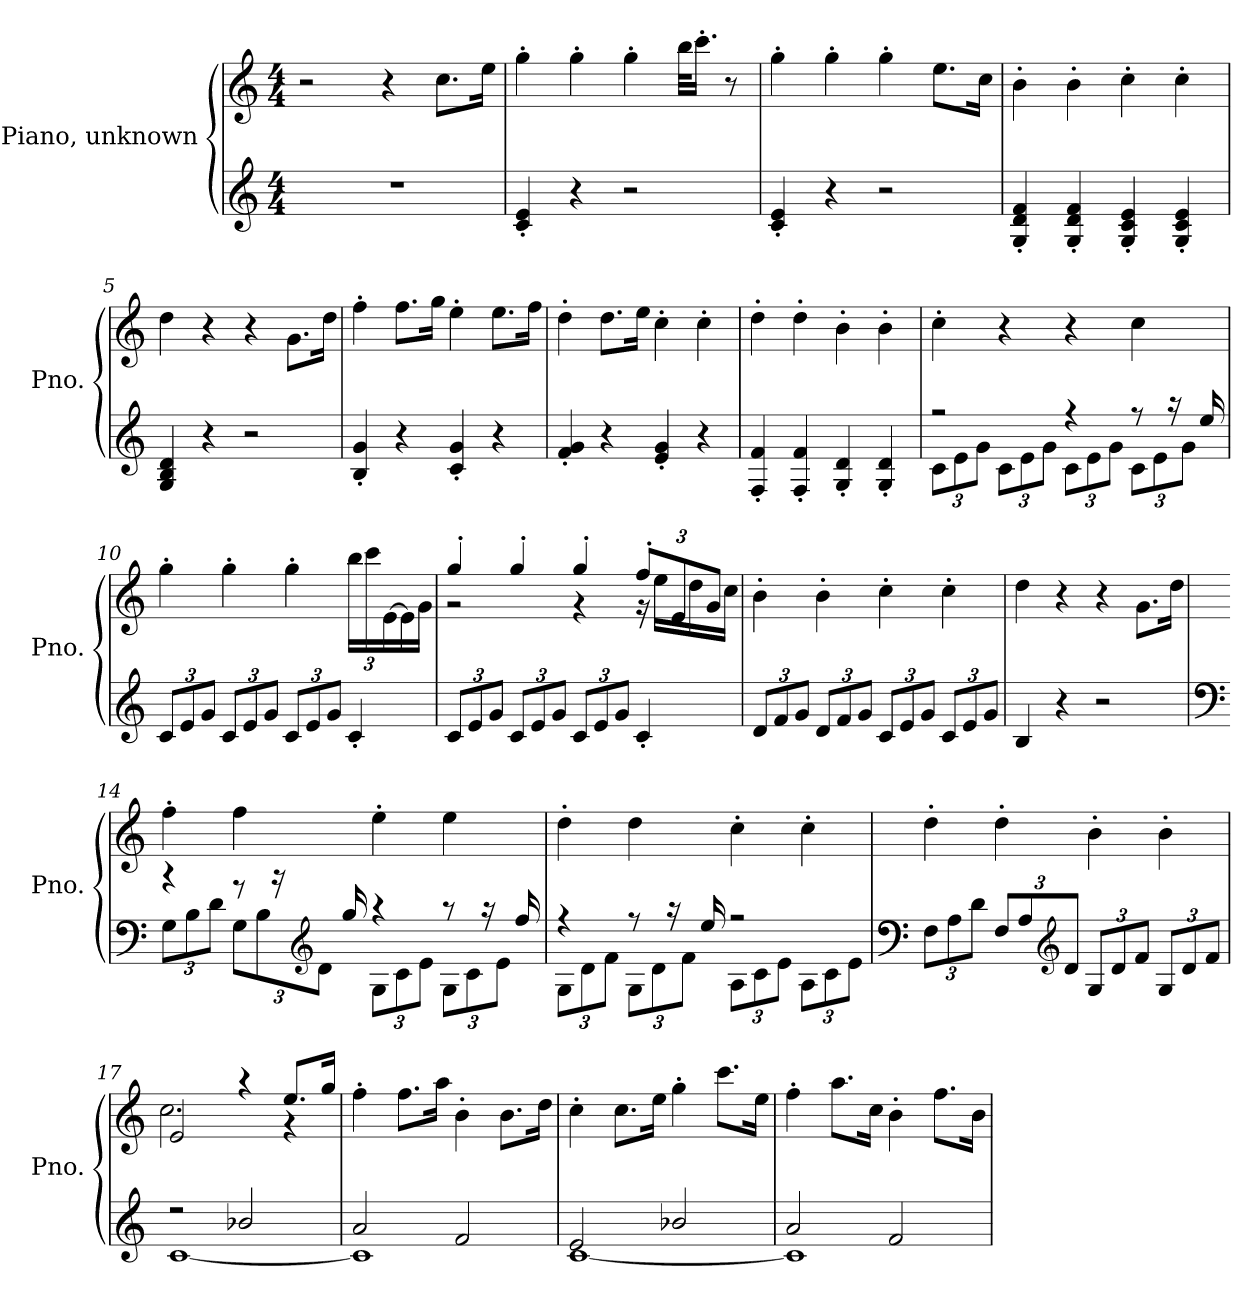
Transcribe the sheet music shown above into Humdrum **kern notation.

**kern	**kern
*part1	*part1
*staff2	*staff1
*I"Piano, unknown	*
*I'Pno.	*
*clefG2	*clefG2
*k[]	*k[]
*M4/4	*M4/4
*MM120	*MM120
=1	=1
1r	2r
.	4r
.	8.cc\L
.	16ee\Jk
=2	=2
4c/' 4e/'	4gg'\
4r	4gg'\
2r	4gg'\
.	32bb\KLL
.	16.ccc'\JJ
.	8r
=3	=3
4c/' 4e/'	4gg'\
4r	4gg'\
2r	4gg'\
.	8.ee\L
.	16cc\Jk
=4	=4
4G/' 4d/' 4f/'	4b'\
4G/' 4d/' 4f/'	4b'\
4G/' 4c/' 4e/'	4cc'\
4G/' 4c/' 4e/'	4cc'\
=5	=5
4G/ 4B/ 4d/	4dd\
4r	4r
2r	4r
.	8.g\L
.	16dd\Jk
=6	=6
4B/' 4g/'	4ff'\
4r	8.ff\L
.	16gg\Jk
4c/' 4g/'	4ee'\
4r	8.ee\L
.	16ff\Jk
!!LO:LB:g=z
=7	=7
4f/' 4g/'	4dd'\
4r	8.dd\L
.	16ee\Jk
4e/' 4g/'	4cc'\
4r	4cc'\
=8	=8
4F/' 4f/'	4dd'\
4F/' 4f/'	4dd'\
4G/' 4d/'	4b'\
4G/' 4d/'	4b'\
=9	=9
*^	*
*	*Xbrackettup	*
2r	12c\L	4cc'\
.	12e\	.
.	12g\J	.
.	12c\L	4r
.	12e\	.
.	12g\J	.
4r	12c\L	4r
.	12e\	.
.	12g\J	.
8r	12c\L	4cc\
.	12e\	.
16r	.	.
.	12g\J	.
16ee/	.	.
*v	*v	*
=10	=10
12c/L	4gg'\
12e/	.
12g/J	.
12c/L	4gg'\
12e/	.
12g/J	.
12c/L	4gg'\
12e/	.
12g/J	.
*	*Xbrackettup
4c'/	24bb\LL
.	24ccc\
.	[24e\
.	16e\]
.	16g\JJ
!!LO:LB:g=z
=11	=11
*	*^
12c/L	4gg'/	2r
12e/	.	.
12g/J	.	.
12c/L	4gg'/	.
12e/	.	.
12g/J	.	.
12c/L	4gg'/	4r
12e/	.	.
12g/J	.	.
4c'/	12ff'/L	16r
.	.	16ee\LL
.	12e/	.
.	.	16dd\
.	12g/J	.
.	.	16cc\JJ
*	*v	*v
=12	=12
12d/L	4b'\
12f/	.
12g/J	.
12d/L	4b'\
12f/	.
12g/J	.
12c/L	4cc'\
12e/	.
12g/J	.
12c/L	4cc'\
12e/	.
12g/J	.
=13	=13
4B/	4dd\
4r	4r
2r	4r
.	8.g\L
.	16dd\Jk
!!LO:LB:g=z
=14	=14
*clefF4	*
*^	*
4r	12G\L	4ff'\
.	12B\	.
.	12d\J	.
8r	12G\L	4ff\
.	12B\	.
16r	.	.
*clefG2	*	*
.	12d\J	.
16gg/	.	.
4r	12G\L	4ee'\
.	12c\	.
.	12e\J	.
8r	12G\L	4ee\
.	12c\	.
16r	.	.
.	12e\J	.
16ff/	.	.
=15	=15	=15
4r	12G\L	4dd'\
.	12d\	.
.	12f\J	.
8r	12G\L	4dd\
.	12d\	.
16r	.	.
.	12f\J	.
16ee/	.	.
2r	12A\L	4cc'\
.	12c\	.
.	12e\J	.
.	12A\L	4cc'\
.	12c\	.
.	12e\J	.
*v	*v	*
!!LO:LB:g=z
=16	=16
*clefF4	*
12F\L	4dd'\
12A\	.
12d\J	.
12F/L	4dd'\
12A/	.
*clefG2	*
12d/J	.
12G/L	4b'\
12d/	.
12f/J	.
12G/L	4b'\
12d/	.
12f/J	.
=17	=17
*^	*^
2r	[1c	2e/	2.cc\
2b-X/	.	4r	.
.	.	8.ee/L	4r
.	.	16gg/Jk	.
*	*	*v	*v
=18	=18	=18
2a/	1c]	4ff'\
.	.	8.ff\L
.	.	16aa\Jk
2f/	.	4b'\
.	.	8.b\L
.	.	16dd\Jk
=19	=19	=19
2e/	[1c	4cc'\
.	.	8.cc\L
.	.	16ee\Jk
2b-X/	.	4gg'\
.	.	8.ccc\L
.	.	16ee\Jk
=20	=20	=20
2a/	1c]	4ff'\
.	.	8.aa\L
.	.	16cc\Jk
2f/	.	4b'\
.	.	8.ff\L
.	.	16b\Jk
*v	*v	*
=	=
*-	*-
